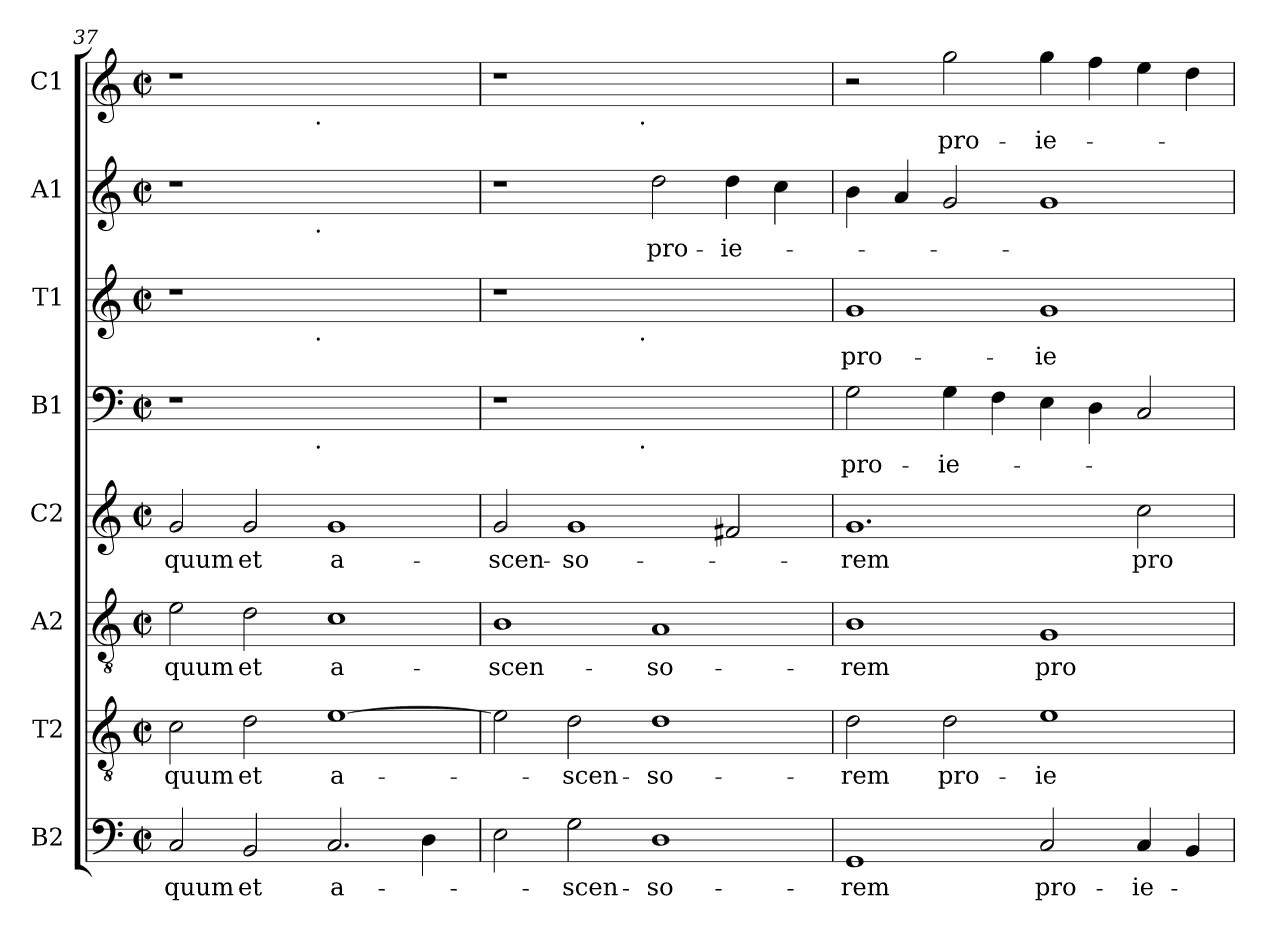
**kern	**text	**kern	**text	**kern	**text	**kern	**text	**kern	**text	**kern	**text	**kern	**text	**kern	**text
*part8	*part8	*part7	*part7	*part6	*part6	*part5	*part5	*part4	*part4	*part3	*part3	*part2	*part2	*part1	*part1
*staff8	*staff8	*staff7	*staff7	*staff6	*staff6	*staff5	*staff5	*staff4	*staff4	*staff3	*staff3	*staff2	*staff2	*staff1	*staff1
*I"B2	*	*I"T2	*	*I"A2	*	*I"C2	*	*I"B1	*	*I"T1	*	*I"A1	*	*I"C1	*
*I'B2	*	*I'T2	*	*I'A2	*	*I'C2	*	*I'B1	*	*I'T1	*	*I'A1	*	*I'C1	*
*clefF4	*	*clefGv2	*	*clefGv2	*	*clefG2	*	*clefF4	*	*clefG2	*	*clefG2	*	*clefG2	*
*k[]	*	*k[]	*	*k[]	*	*k[]	*	*k[]	*	*k[]	*	*k[]	*	*k[]	*
*C:	*	*C:	*	*C:	*	*C:	*	*C:	*	*C:	*	*C:	*	*C:	*
*M2/2	*	*M2/2	*	*M2/2	*	*M2/2	*	*M2/2	*	*M2/2	*	*M2/2	*	*M2/2	*
*met(c|)	*	*met(c|)	*	*met(c|)	*	*met(c|)	*	*met(c|)	*	*met(c|)	*	*met(c|)	*	*met(c|)	*
=37	=37	=37	=37	=37	=37	=37	=37	=37	=37	=37	=37	=37	=37	=37	=37
!	!LO:LY:b	!	!LO:LY:b	!	!LO:LY:b	!	!LO:LY:b	!	!	!	!	!	!	!	!
*	*	*	*	*	*	*	*	*^	*	*^	*	*^	*	*^	*
2C/	-quum	2c\	-quum	2e\	-quum	2g/	-quum	1r	2ryy	.	1r	2ryy	.	1r	2ryy	.	1r	2ryy	.
!	!LO:LY:b	!	!LO:LY:b	!	!LO:LY:b	!	!LO:LY:b	!	!	!	!	!	!	!	!	!	!	!	!
2BB/	et	2d\	et	2d\	et	2g/	et	.	4...ryy	.	.	4...ryy	.	.	4...ryy	.	.	4...ryy	.
!	!	!	!	!	!	!	!	!	!	!	!	!	!	!	!	!	!	!LO:TX:b:t=.	!
!	!	!	!	!	!	!	!	!	!	!	!	!	!	!	!LO:TX:b:t=.	!	!	!	!
!	!	!	!	!	!	!	!	!	!	!	!	!LO:TX:b:t=.	!	!	!	!	!	!	!
!	!	!	!	!	!	!	!	!	!LO:TX:b:t=.	!	!	!	!	!	!	!	!	!	!
.	.	.	.	.	.	.	.	.	1ryy	.	.	1ryy	.	.	1ryy	.	.	1ryy	.
!	!LO:LY:b	!	!LO:LY:b	!	!LO:LY:b	!	!LO:LY:b	!	!	!	!	!	!	!	!	!	!	!	!
2.C/	a-	[>1e	a-	1c	a-	1g	a-	1ryy	.	.	1ryy	.	.	1ryy	.	.	1ryy	.	.
4D\	.	.	.	.	.	.	.	.	.	.	.	.	.	.	.	.	.	.	.
.	.	.	.	.	.	.	.	.	32ryy	.	.	32ryy	.	.	32ryy	.	.	32ryy	.
=38	=38	=38	=38	=38	=38	=38	=38	=38	=38	=38	=38	=38	=38	=38	=38	=38	=38	=38	=38
!	!	!	!	!	!LO:LY:b	!	!LO:LY:b	!	!	!	!	!	!	!	!	!	!	!	!
*	*	*	*	*	*	*	*	*	*	*	*	*	*	*v	*v	*	*	*	*
2E\	.	2e\]	.	1B	-scen-	2g/	-scen-	1r	2ryy	.	1r	2ryy	.	1r	.	1r	2ryy	.
!	!LO:LY:b	!	!LO:LY:b	!	!	!	!LO:LY:b	!	!	!	!	!	!	!	!	!	!	!
2G\	-scen-	2d\	-scen-	.	.	1g	-so-	.	4...ryy	.	.	4...ryy	.	.	.	.	4...ryy	.
!	!	!	!	!	!	!	!	!	!	!	!	!	!	!	!	!	!LO:TX:b:t=.	!
!	!	!	!	!	!	!	!	!	!	!	!	!LO:TX:b:t=.	!	!	!	!	!	!
!	!	!	!	!	!	!	!	!	!LO:TX:b:t=.	!	!	!	!	!	!	!	!	!
.	.	.	.	.	.	.	.	.	1ryy	.	.	1ryy	.	.	.	.	1ryy	.
!	!LO:LY:b	!	!LO:LY:b	!	!LO:LY:b	!	!	!	!	!	!	!	!	!	!LO:LY:b	!	!	!
1D	-so-	1d	-so-	1A	-so-	.	.	1ryy	.	.	1ryy	.	.	2dd\	pro-	1ryy	.	.
!	!	!	!	!	!	!	!	!	!	!	!	!	!	!	!LO:LY:b	!	!	!
.	.	.	.	.	.	2f#X/	.	.	.	.	.	.	.	4dd\	-ie-	.	.	.
.	.	.	.	.	.	.	.	.	.	.	.	.	.	4cc\	.	.	.	.
.	.	.	.	.	.	.	.	.	32ryy	.	.	32ryy	.	.	.	.	32ryy	.
=39	=39	=39	=39	=39	=39	=39	=39	=39	=39	=39	=39	=39	=39	=39	=39	=39	=39	=39
!	!LO:LY:b	!	!LO:LY:b	!	!LO:LY:b	!	!LO:LY:b	!	!	!LO:LY:b	!	!	!LO:LY:b	!	!	!	!	!
*	*	*	*	*	*	*	*	*v	*v	*	*	*	*	*	*	*v	*v	*
*	*	*	*	*	*	*	*	*	*	*v	*v	*	*	*	*	*
1GG	-rem	2d\	-rem	1B	-rem	1.g	-rem	2G\	pro-	1g	pro-	4b\	.	2r	.
.	.	.	.	.	.	.	.	.	.	.	.	4a/	.	.	.
!	!	!	!LO:LY:b	!	!	!	!	!	!LO:LY:b	!	!	!	!	!	!LO:LY:b
.	.	2d\	pro-	.	.	.	.	4G\	-ie-	.	.	2g/	.	2gg\	pro-
.	.	.	.	.	.	.	.	4F\	.	.	.	.	.	.	.
!	!LO:LY:b	!	!LO:LY:b	!	!LO:LY:b	!	!	!	!	!	!LO:LY:b	!	!	!	!LO:LY:b
2C/	pro-	1e	-ie-	1G	pro-	.	.	4E\	.	1g	-ie-	1g	.	4gg\	-ie-
.	.	.	.	.	.	.	.	4D\	.	.	.	.	.	4ff\	.
!	!LO:LY:b	!	!	!	!	!	!LO:LY:b	!	!	!	!	!	!	!	!
4C/	-ie-	.	.	.	.	2cc\	pro-	2C/	.	.	.	.	.	4ee\	.
4BB/	.	.	.	.	.	.	.	.	.	.	.	.	.	4dd\	.
=	=	=	=	=	=	=	=	=	=	=	=	=	=	=	=
*-	*-	*-	*-	*-	*-	*-	*-	*-	*-	*-	*-	*-	*-	*-	*-
